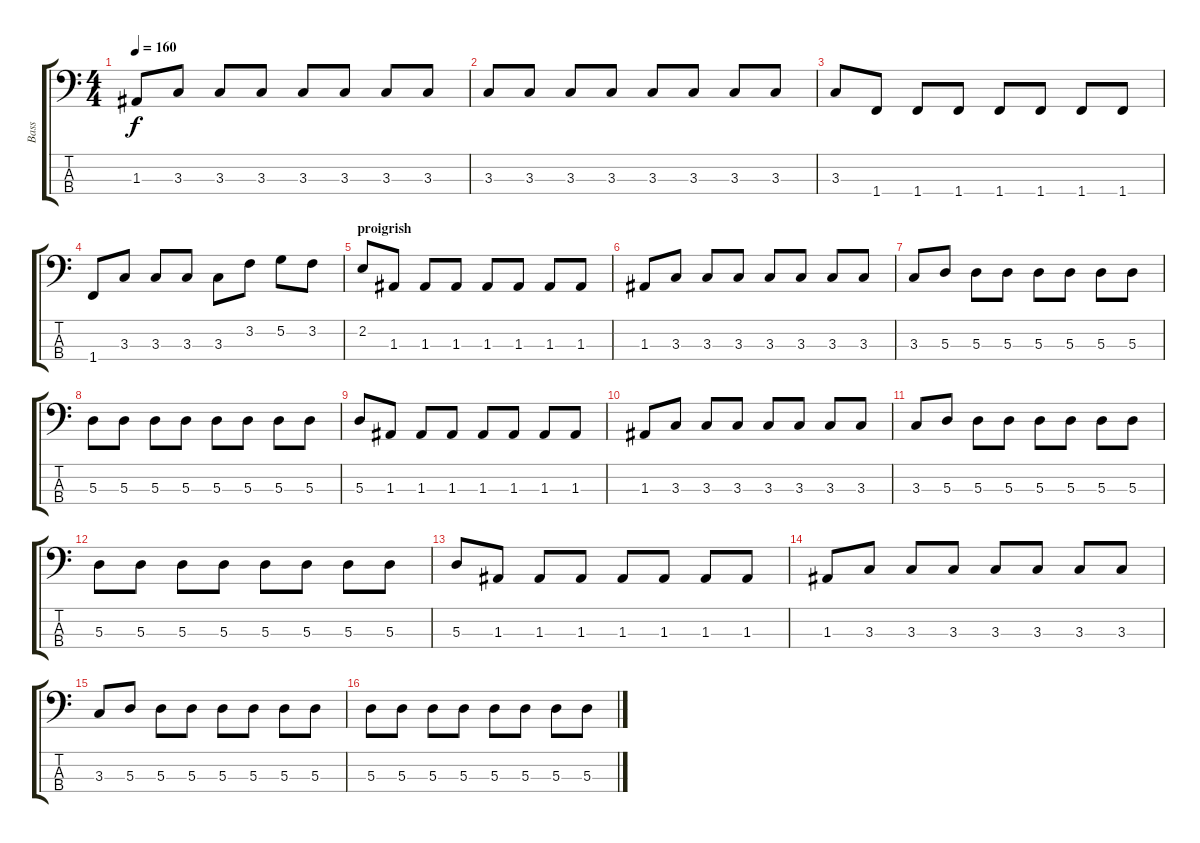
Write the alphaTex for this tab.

\track ("Bass" "Bass") {instrument electricbassfinger}
\staff {score tabs}
\tuning (G2 D2 A1 E1) {hide}
\ts (4 4)
\tempo 160
\clef f4
\ks c
1.3.8{dy f} 3.3.8 3.3.8 3.3.8 3.3.8 3.3.8 3.3.8 3.3.8 |
3.3.8 3.3.8 3.3.8 3.3.8 3.3.8 3.3.8 3.3.8 3.3.8 |
3.3.8 1.4.8 1.4.8 1.4.8 1.4.8 1.4.8 1.4.8 1.4.8 |
1.4.8 3.3.8 3.3.8 3.3.8 3.3.8 3.2.8 5.2.8 3.2.8 |
\section ("" "proigrish")
2.2.8 1.3.8 1.3.8 1.3.8 1.3.8 1.3.8 1.3.8 1.3.8 |
1.3.8 3.3.8 3.3.8 3.3.8 3.3.8 3.3.8 3.3.8 3.3.8 |
3.3.8 5.3.8 5.3.8 5.3.8 5.3.8 5.3.8 5.3.8 5.3.8 |
5.3.8 5.3.8 5.3.8 5.3.8 5.3.8 5.3.8 5.3.8 5.3.8 |
5.3.8 1.3.8 1.3.8 1.3.8 1.3.8 1.3.8 1.3.8 1.3.8 |
1.3.8 3.3.8 3.3.8 3.3.8 3.3.8 3.3.8 3.3.8 3.3.8 |
3.3.8 5.3.8 5.3.8 5.3.8 5.3.8 5.3.8 5.3.8 5.3.8 |
5.3.8 5.3.8 5.3.8 5.3.8 5.3.8 5.3.8 5.3.8 5.3.8 |
5.3.8 1.3.8 1.3.8 1.3.8 1.3.8 1.3.8 1.3.8 1.3.8 |
1.3.8 3.3.8 3.3.8 3.3.8 3.3.8 3.3.8 3.3.8 3.3.8 |
3.3.8 5.3.8 5.3.8 5.3.8 5.3.8 5.3.8 5.3.8 5.3.8 |
5.3.8 5.3.8 5.3.8 5.3.8 5.3.8 5.3.8 5.3.8 5.3.8
